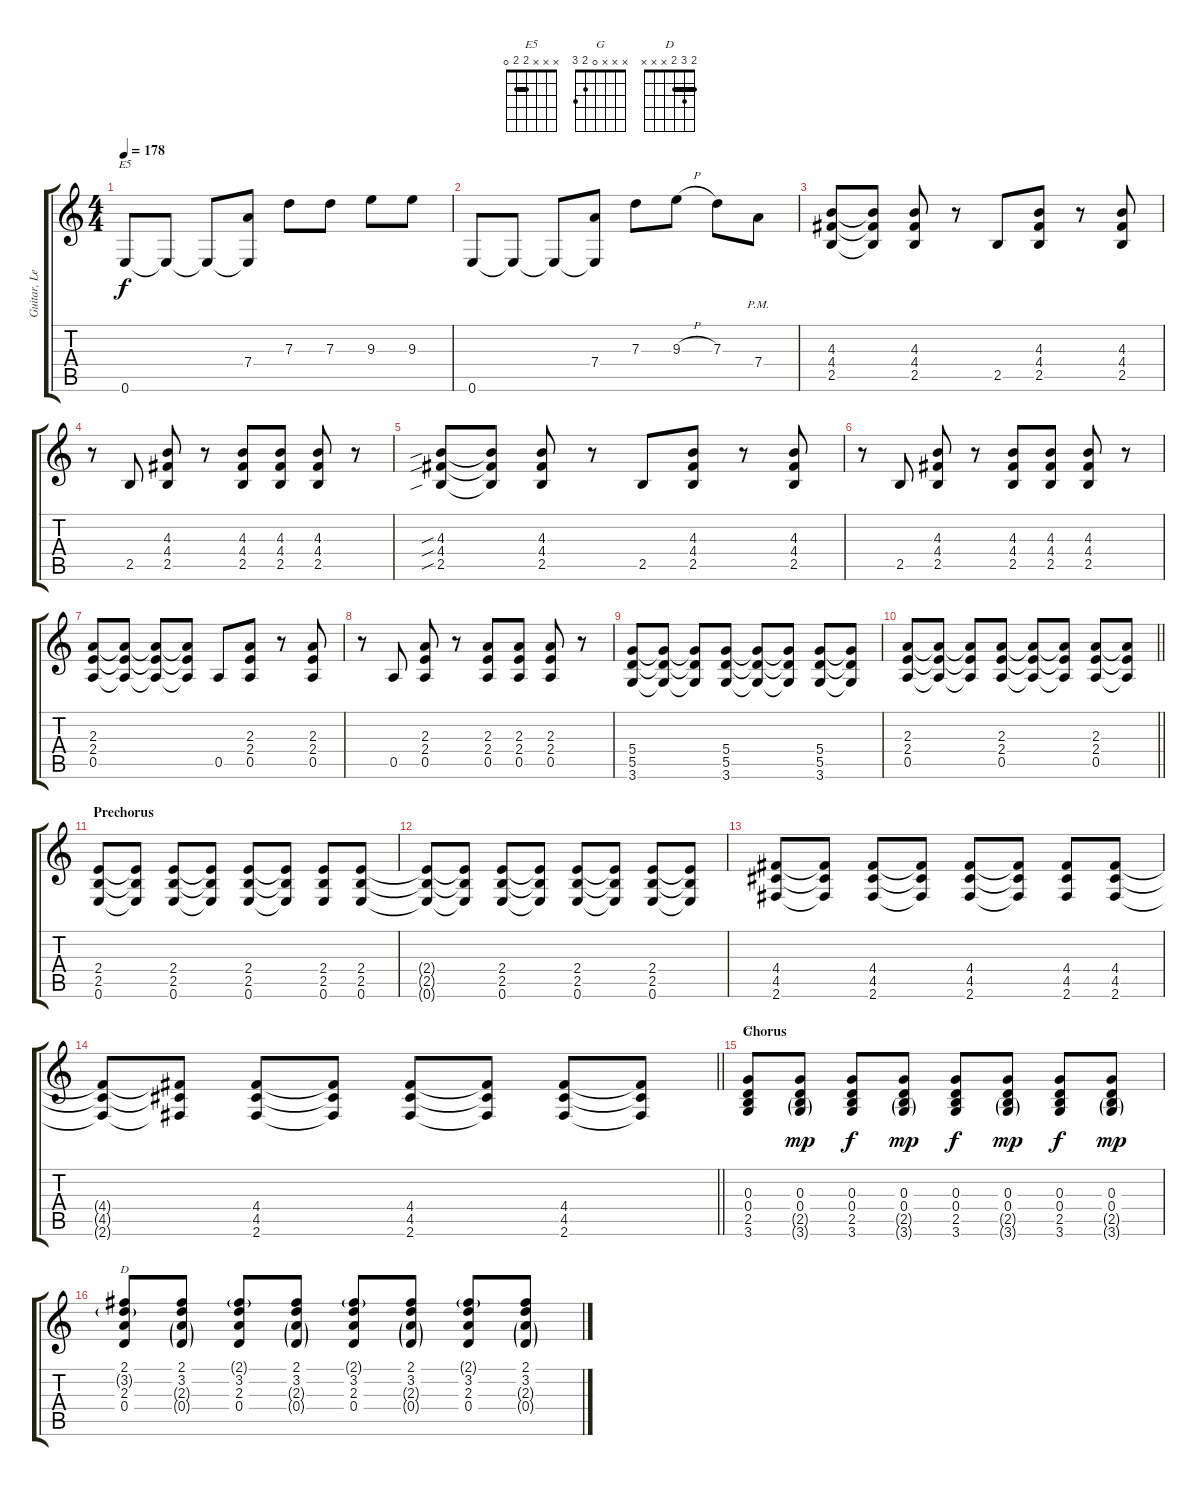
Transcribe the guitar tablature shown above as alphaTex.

\track ("Guitar, Lead" "Guitar, Le") {instrument overdrivenguitar}
\staff {score tabs}
\tuning (E4 B3 G3 D3 A2 E2) {hide}
\chord ("E5" x x x 2 2 0) {barre 2}
\chord ("G" x x x 0 2 3)
\chord ("D" 2 3 2 x x x) {barre 2}
\ts (4 4)
\tempo 178
\clef g2
\ks c
0.6.8{ch "E5" dy f} 0.6{t}.8 0.6{t}.8 (7.4 0.6{t}).8 7.3.8 7.3.8 9.3.8 9.3.8 |
0.6.8 0.6{t}.8 0.6{t}.8 (7.4 0.6{t}).8 7.3.8 9.3{h}.8 7.3.8 7.4{pm}.8 |
(4.3 4.4 2.5).8 (4.3{t} 4.4{t} 2.5{t}).8 (4.3 4.4 2.5).8 r.8 2.5.8 (4.3 4.4 2.5).8 r.8 (4.3 4.4 2.5).8 |
r.8 2.5.8 (4.3 4.4 2.5).8 r.8 (4.3 4.4 2.5).8 (4.3 4.4 2.5).8 (4.3 4.4 2.5).8 r.8 |
(4.3{sib} 4.4{sib} 2.5{sib}).8 (4.3{t} 4.4{t} 2.5{t}).8 (4.3 4.4 2.5).8 r.8 2.5.8 (4.3 4.4 2.5).8 r.8 (4.3 4.4 2.5).8 |
r.8 2.5.8 (4.3 4.4 2.5).8 r.8 (4.3 4.4 2.5).8 (4.3 4.4 2.5).8 (4.3 4.4 2.5).8 r.8 |
(2.3 2.4 0.5).8 (2.3{t} 2.4{t} 0.5{t}).8 (2.3{t} 2.4{t} 0.5{t}).8 (2.3{t} 2.4{t} 0.5{t}).8 0.5.8 (2.3 2.4 0.5).8 r.8 (2.3 2.4 0.5).8 |
r.8 0.5.8 (2.3 2.4 0.5).8 r.8 (2.3 2.4 0.5).8 (2.3 2.4 0.5).8 (2.3 2.4 0.5).8 r.8 |
(5.4 5.5 3.6).8 (5.4{t} 5.5{t} 3.6{t}).8 (5.4{t} 5.5{t} 3.6{t}).8 (5.4 5.5 3.6).8 (5.4{t} 5.5{t} 3.6{t}).8 (5.4{t} 5.5{t} 3.6{t}).8 (5.4 5.5 3.6).8 (5.4{t} 5.5{t} 3.6{t}).8 |
\barLineRight lightlight
(2.3 2.4 0.5).8 (2.3{t} 2.4{t} 0.5{t}).8 (2.3{t} 2.4{t} 0.5{t}).8 (2.3 2.4 0.5).8 (2.3{t} 2.4{t} 0.5{t}).8 (2.3{t} 2.4{t} 0.5{t}).8 (2.3 2.4 0.5).8 (2.3{t} 2.4{t} 0.5{t}).8 |
\section ("" "Prechorus")
(2.4 2.5 0.6).8 (2.4{t} 2.5{t} 0.6{t}).8 (2.4 2.5 0.6).8 (2.4{t} 2.5{t} 0.6{t}).8 (2.4 2.5 0.6).8 (2.4{t} 2.5{t} 0.6{t}).8 (2.4 2.5 0.6).8 (2.4 2.5 0.6).8 |
(2.4{t} 2.5{t} 0.6{t}).8 (2.4{t} 2.5{t} 0.6{t}).8 (2.4 2.5 0.6).8 (2.4{t} 2.5{t} 0.6{t}).8 (2.4 2.5 0.6).8 (2.4{t} 2.5{t} 0.6{t}).8 (2.4 2.5 0.6).8 (2.4{t} 2.5{t} 0.6{t}).8 |
(4.4 4.5 2.6).8 (4.4{t} 4.5{t} 2.6{t}).8 (4.4 4.5 2.6).8 (4.4{t} 4.5{t} 2.6{t}).8 (4.4 4.5 2.6).8 (4.4{t} 4.5{t} 2.6{t}).8 (4.4 4.5 2.6).8 (4.4 4.5 2.6).8 |
\barLineRight lightlight
(4.4{t} 4.5{t} 2.6{t}).8 (4.4{t} 4.5{t} 2.6{t}).8 (4.4 4.5 2.6).8 (4.4{t} 4.5{t} 2.6{t}).8 (4.4 4.5 2.6).8 (4.4{t} 4.5{t} 2.6{t}).8 (4.4 4.5 2.6).8 (4.4{t} 4.5{t} 2.6{t}).8 |
\section ("" "Chorus")
(0.3 0.4 2.5 3.6).8{ch "G"} (0.3 0.4 2.5{g} 3.6{g}).8{dy mp} (0.3 0.4 2.5 3.6).8{dy f} (0.3 0.4 2.5{g} 3.6{g}).8{dy mp} (0.3 0.4 2.5 3.6).8{dy f} (0.3 0.4 2.5{g} 3.6{g}).8{dy mp} (0.3 0.4 2.5 3.6).8{dy f} (0.3 0.4 2.5{g} 3.6{g}).8{dy mp} |
(2.1 3.2{g} 2.3 0.4).8{ch "D"} (2.1 3.2 2.3{g} 0.4{g}).8 (2.1{g} 3.2 2.3 0.4).8 (2.1 3.2 2.3{g} 0.4{g}).8 (2.1{g} 3.2 2.3 0.4).8 (2.1 3.2 2.3{g} 0.4{g}).8 (2.1{g} 3.2 2.3 0.4).8 (2.1 3.2 2.3{g} 0.4{g}).8
